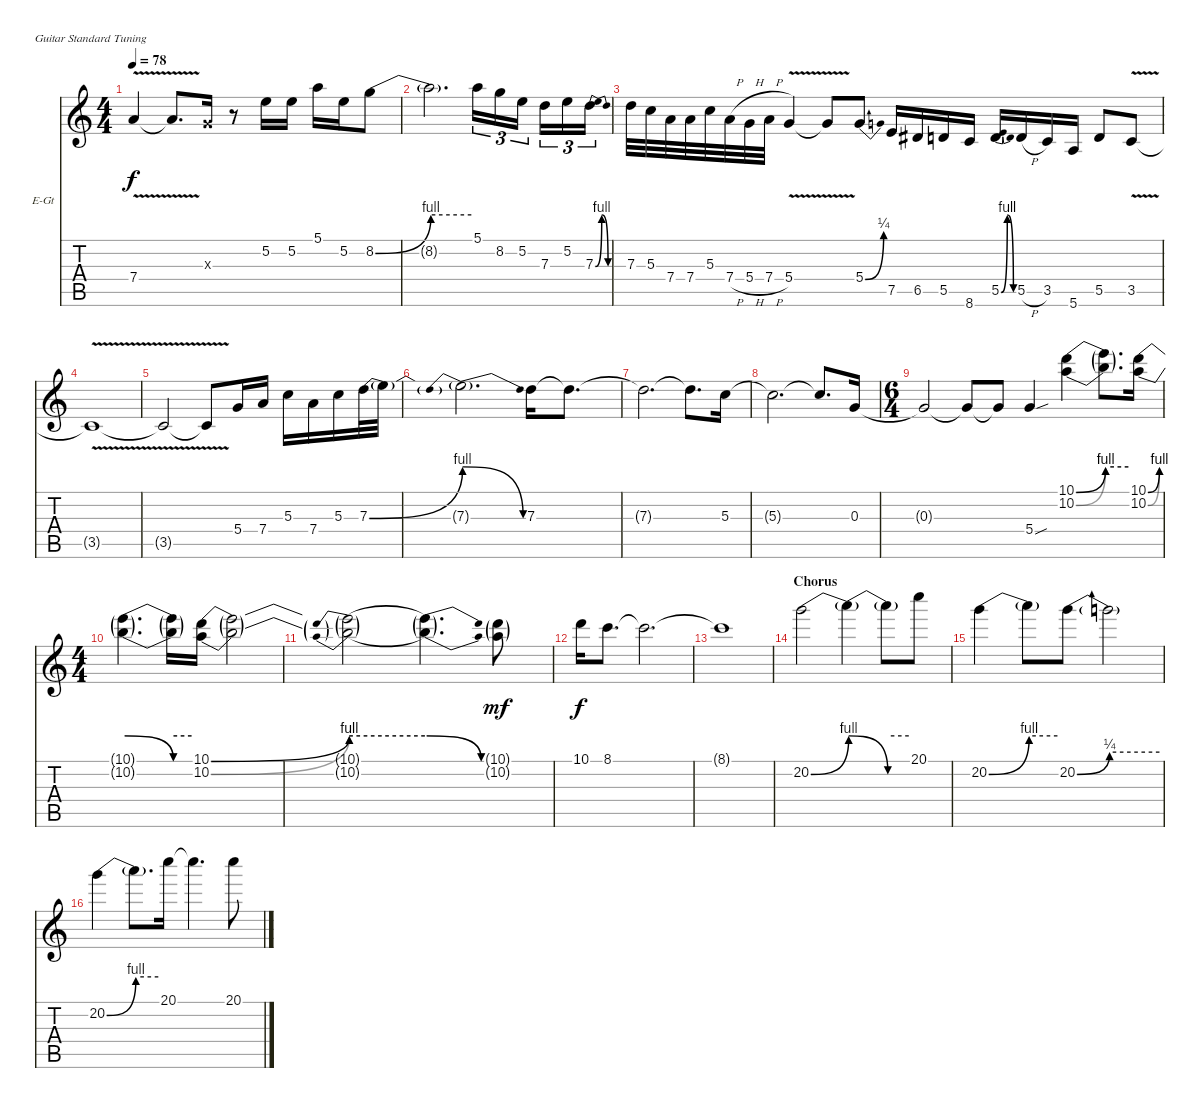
\defaultSystemsLayout 4
\bracketExtendMode nobrackets
\firstSystemTrackNameOrientation horizontal
\otherSystemsTrackNameOrientation horizontal
\track ("Mike McCready (Drive)" "E-Gt") {instrument overdrivenguitar}
\staff {score tabs}
\tuning (E4 B3 G3 D3 A2 E2)
\ts (4 4)
\tempo 78
\clef g2
\ks c
7.4{v t}.4{dy f} 7.4{v t}.8{d} 0.3{x}.16 r.8 5.2.16 5.2.16 5.1.16 5.2.16 8.2{be (bend 0 0 60 4)}.8 |
8.2{be (hold 0 4 60 4) t}.2{d} 5.1.16{tu (3 2)} 8.2.16{tu (3 2)} 5.2.16{tu (3 2)} 7.3.16{tu (3 2)} 5.2.16{tu (3 2)} 7.3{be (bendrelease 0 0 30 4 30 4 60 0)}.16{tu (3 2)} |
7.3.32 5.3.32 7.4.32 7.4.32 5.3.32 7.4{h}.32 5.4{h}.32 7.4{h}.32 5.4{v}.4 5.4{v t}.8 5.4{be (bend 0 0 60 1)}.8 7.5.16 6.5.16 5.5.16 8.6.16 5.5{be (bendrelease 0 0 30 4 30 4 60 0)}.16 5.5{h}.16 3.5.16 5.6.16 5.5.8 3.5{v}.8 |
3.5{v t}.1 |
3.5{v t}.2 3.5{v t}.8 5.4.16 7.4.16 5.3.16 7.4.16 5.3.16 7.3{be (bend 0 0 60 4)}.32 7.3{t}.32 |
7.3{be (prebendrelease 0 4 60 0) t}.2{d} 7.3.16 7.3{t}.8{d} |
7.3{t}.2{d} 7.3{t}.8{d} 5.3.16 |
5.3{t}.2{d} 5.3{t}.8{d} 0.3.16 |
\ts (6 4)
0.3{t}.2 0.3{t}.8 0.3{t}.8 5.4{sou}.4 (10.1{be (bend 0 0 60 4)} 10.2{be (bend 0 0 60 4)}).4 (10.1{be (hold 0 4 60 4) t} 10.2{be (hold 0 4 60 4) t}).8{d} (10.1{be (bend 0 0 60 4)} 10.2{be (bend 0 0 60 4)}).16 |
\ts (4 4)
(10.1{be (release 0 4 60 0) t} 10.2{be (release 0 4 60 0) t}).4{d} (10.1{be (hold 0 4 60 4) t} 10.2{be (hold 0 4 60 4) t}).16 (10.1{be (bend 0 0 60 4)} 10.2{be (bend 0 0 60 4)}).16 (10.1{t} 10.2{t}).2 |
(10.1{be (prebend 0 4 60 4) t} 10.2{be (prebend 0 4 60 4) t}).2 (10.1{be (release 0 4 60 0) t} 10.2{be (release 0 4 60 0) t}).4{d} (10.1{g} 10.2{g}).8{dy mf} |
10.1.16{dy f} 8.1.8{d} 8.1{t}.2{d} |
8.1{t}.1 |
\section ("" "Chorus")
20.2{be (bend 0 0 60 4)}.2 20.2{be (release 0 4 60 0) t}.4 20.2{be (hold 0 4 60 4) t}.8 20.1.8 |
20.2{be (bend 0 0 60 4)}.4 20.2{be (hold 0 4 60 4) t}.8 20.2{be (bend 0 0 60 1)}.8 20.2{be (hold 0 1 60 1) t}.2 |
20.2{be (bend 0 0 60 4)}.4 20.2{be (hold 0 4 60 4) t}.8{d} 20.1.16 20.1{t}.4{d} 20.1.8
